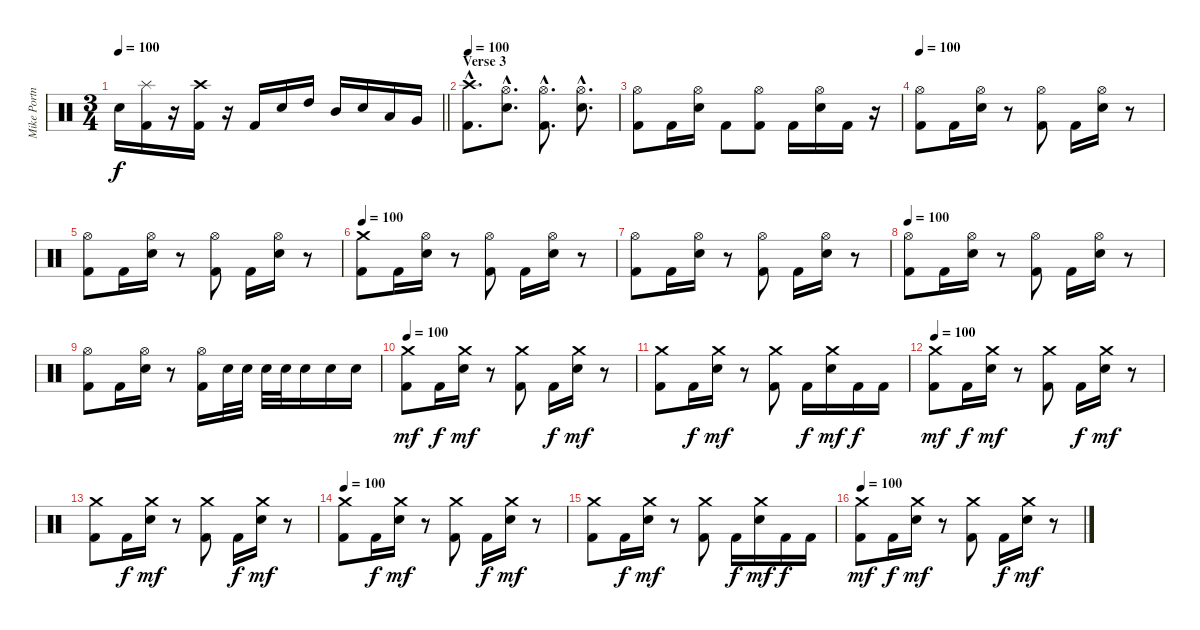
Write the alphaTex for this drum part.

\track ("Mike Portnoy" "Mike Portn") {instrument percussion}
\staff {score}
\articulation defaults
\ts (3 4)
\tempo 100
\clef neutral
\barLineRight lightlight
\ks c "Electric Snare (hit)".16{dy f}
("Splash (hit)" "Kick (hit) 2").16 r.16 ("Crash high (hit)" "Kick (hit) 2").16 r.16 "Kick (hit) 2".16 "Electric Snare (hit)".16 "High Tom (hit)".16 "Mid Tom (hit)".16 "Electric Snare (hit)".16 "Low Tom (hit)".16 "Very Low Tom (hit)".16 |
\section ("" "Verse 3")
\tempo 100
("Crash high (hit)"{hac} "Kick (hit) 2"{hac}).8{d} ("Hi-Hat (open)"{hac} "Electric Snare (hit)"{hac}).8{d} ("Hi-Hat (open)"{hac} "Kick (hit) 2"{hac}).8{d} ("Hi-Hat (open)"{hac} "Electric Snare (hit)"{hac}).8{d} |
("Hi-Hat (open)" "Kick (hit) 2").8 "Kick (hit) 2".16 ("Hi-Hat (open)" "Electric Snare (hit)").16 "Kick (hit) 2".8 ("Hi-Hat (open)" "Kick (hit) 2").8 "Kick (hit) 2".16 ("Hi-Hat (open)" "Electric Snare (hit)").16 "Kick (hit) 2".16 r.16 |
\tempo 100
("Hi-Hat (open)" "Kick (hit) 2").8 "Kick (hit) 2".16 ("Hi-Hat (open)" "Electric Snare (hit)").16 r.8 ("Hi-Hat (open)" "Kick (hit) 2").8 "Kick (hit) 2".16 ("Hi-Hat (open)" "Electric Snare (hit)").16 r.8 |
("Hi-Hat (open)" "Kick (hit) 2").8 "Kick (hit) 2".16 ("Hi-Hat (open)" "Electric Snare (hit)").16 r.8 ("Hi-Hat (open)" "Kick (hit) 2").8 "Kick (hit) 2".16 ("Hi-Hat (open)" "Electric Snare (hit)").16 r.8 |
\tempo 100
("Crash medium (hit)" "Kick (hit) 2").8 "Kick (hit) 2".16 ("Hi-Hat (open)" "Electric Snare (hit)").16 r.8 ("Hi-Hat (open)" "Kick (hit) 2").8 "Kick (hit) 2".16 ("Hi-Hat (open)" "Electric Snare (hit)").16 r.8 |
("Hi-Hat (open)" "Kick (hit) 2").8 "Kick (hit) 2".16 ("Hi-Hat (open)" "Electric Snare (hit)").16 r.8 ("Hi-Hat (open)" "Kick (hit) 2").8 "Kick (hit) 2".16 ("Hi-Hat (open)" "Electric Snare (hit)").16 r.8 |
\tempo 100
("Hi-Hat (open)" "Kick (hit) 2").8 "Kick (hit) 2".16 ("Hi-Hat (open)" "Electric Snare (hit)").16 r.8 ("Hi-Hat (open)" "Kick (hit) 2").8 "Kick (hit) 2".16 ("Hi-Hat (open)" "Electric Snare (hit)").16 r.8 |
("Hi-Hat (open)" "Kick (hit) 2").8 "Kick (hit) 2".16 ("Hi-Hat (open)" "Electric Snare (hit)").16 r.8 ("Hi-Hat (open)" "Kick (hit) 2").16 "Electric Snare (hit)".32 "Electric Snare (hit)".32 "Electric Snare (hit)".32 "Electric Snare (hit)".32 "Electric Snare (hit)".16 "Electric Snare (hit)".16 "Electric Snare (hit)".16 |
\tempo 100
("Crash medium (hit)" "Kick (hit) 2").8{dy mf} "Kick (hit) 2".16{dy f} ("Crash medium (hit)" "Electric Snare (hit)").16{dy mf} r.8 ("Crash medium (hit)" "Kick (hit) 2").8 "Kick (hit) 2".16{dy f} ("Crash medium (hit)" "Electric Snare (hit)").16{dy mf} r.8 |
("Crash medium (hit)" "Kick (hit) 2").8 "Kick (hit) 2".16{dy f} ("Crash medium (hit)" "Electric Snare (hit)").16{dy mf} r.8 ("Crash medium (hit)" "Kick (hit) 2").8 "Kick (hit) 2".16{dy f} ("Crash medium (hit)" "Electric Snare (hit)").16{dy mf} "Kick (hit) 2".16{dy f} "Kick (hit) 2".16 |
\tempo 100
("Crash medium (hit)" "Kick (hit) 2").8{dy mf} "Kick (hit) 2".16{dy f} ("Crash medium (hit)" "Electric Snare (hit)").16{dy mf} r.8 ("Crash medium (hit)" "Kick (hit) 2").8 "Kick (hit) 2".16{dy f} ("Crash medium (hit)" "Electric Snare (hit)").16{dy mf} r.8 |
("Crash medium (hit)" "Kick (hit) 2").8 "Kick (hit) 2".16{dy f} ("Crash medium (hit)" "Electric Snare (hit)").16{dy mf} r.8 ("Crash medium (hit)" "Kick (hit) 2").8 "Kick (hit) 2".16{dy f} ("Crash medium (hit)" "Electric Snare (hit)").16{dy mf} r.8 |
\tempo 100
("Crash medium (hit)" "Kick (hit) 2").8 "Kick (hit) 2".16{dy f} ("Crash medium (hit)" "Electric Snare (hit)").16{dy mf} r.8 ("Crash medium (hit)" "Kick (hit) 2").8 "Kick (hit) 2".16{dy f} ("Crash medium (hit)" "Electric Snare (hit)").16{dy mf} r.8 |
("Crash medium (hit)" "Kick (hit) 2").8 "Kick (hit) 2".16{dy f} ("Crash medium (hit)" "Electric Snare (hit)").16{dy mf} r.8 ("Crash medium (hit)" "Kick (hit) 2").8 "Kick (hit) 2".16{dy f} ("Crash medium (hit)" "Electric Snare (hit)").16{dy mf} "Kick (hit) 2".16{dy f} "Kick (hit) 2".16 |
\tempo 100
("Crash medium (hit)" "Kick (hit) 2").8{dy mf} "Kick (hit) 2".16{dy f} ("Crash medium (hit)" "Electric Snare (hit)").16{dy mf} r.8 ("Crash medium (hit)" "Kick (hit) 2").8 "Kick (hit) 2".16{dy f} ("Crash medium (hit)" "Electric Snare (hit)").16{dy mf} r.8
